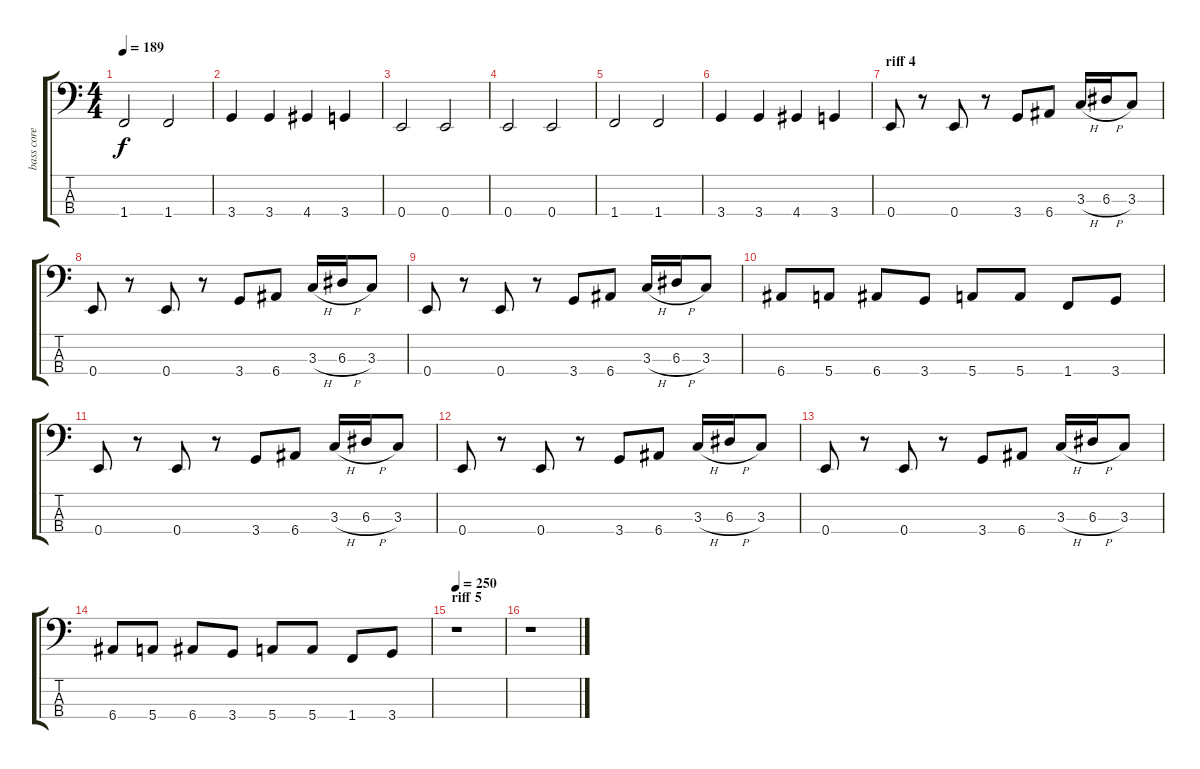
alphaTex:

\track ("bass core" "bass core") {instrument acousticguitarnylon}
\staff {score tabs}
\tuning (G2 D2 A1 E1) {hide}
\ts (4 4)
\tempo 189
\clef f4
\ks c
1.4.2{dy f} 1.4.2 |
3.4.4 3.4.4 4.4.4 3.4.4 |
0.4.2 0.4.2 |
0.4.2 0.4.2 |
1.4.2 1.4.2 |
3.4.4 3.4.4 4.4.4 3.4.4 |
\section ("" "riff 4")
0.4.8 r.8 0.4.8 r.8 3.4.8 6.4.8 3.3{h}.16 6.3{h}.16 3.3.8 |
0.4.8 r.8 0.4.8 r.8 3.4.8 6.4.8 3.3{h}.16 6.3{h}.16 3.3.8 |
0.4.8 r.8 0.4.8 r.8 3.4.8 6.4.8 3.3{h}.16 6.3{h}.16 3.3.8 |
6.4.8 5.4.8 6.4.8 3.4.8 5.4.8 5.4.8 1.4.8 3.4.8 |
0.4.8 r.8 0.4.8 r.8 3.4.8 6.4.8 3.3{h}.16 6.3{h}.16 3.3.8 |
0.4.8 r.8 0.4.8 r.8 3.4.8 6.4.8 3.3{h}.16 6.3{h}.16 3.3.8 |
0.4.8 r.8 0.4.8 r.8 3.4.8 6.4.8 3.3{h}.16 6.3{h}.16 3.3.8 |
6.4.8 5.4.8 6.4.8 3.4.8 5.4.8 5.4.8 1.4.8 3.4.8 |
\section ("" "riff 5")
\tempo 250
r.1 |
r.1
